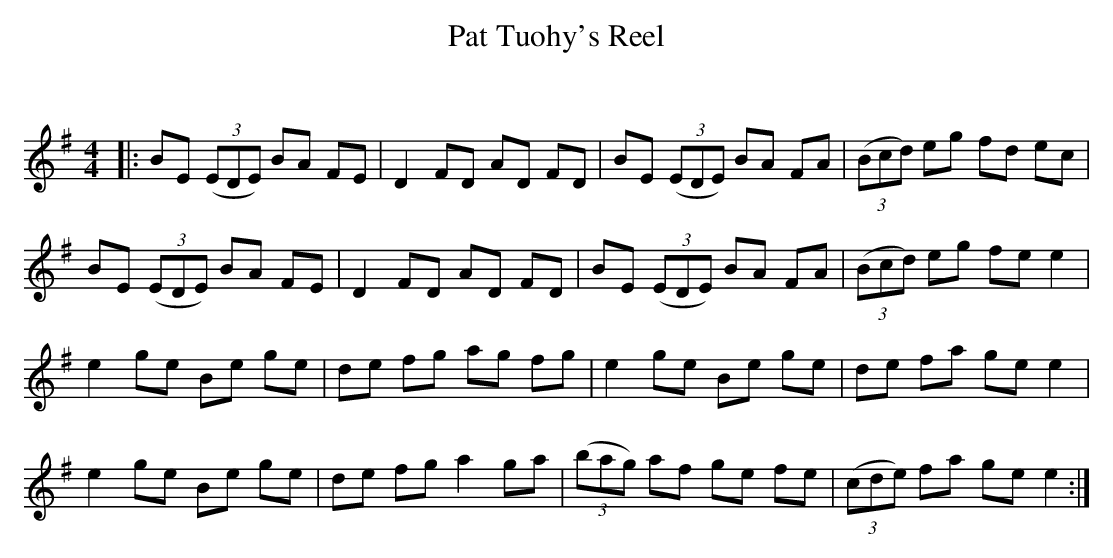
X:1
T: Pat Tuohy's Reel
C:
Q: 232
K:Em
M:4/4
L:1/8
|:BE ((3EDE) BA FE|D2 FD AD FD|BE ((3EDE) BA FA|((3Bcd) eg fd ec|
BE ((3EDE) BA FE|D2 FD AD FD|BE ((3EDE) BA FA|((3Bcd) eg fe e2|
e2 ge Be ge|de fg ag fg|e2 ge Be ge|de fa ge e2|
e2 ge Be ge|de fg a2 ga|((3bag) af ge fe|((3cde) fa ge e2:|
